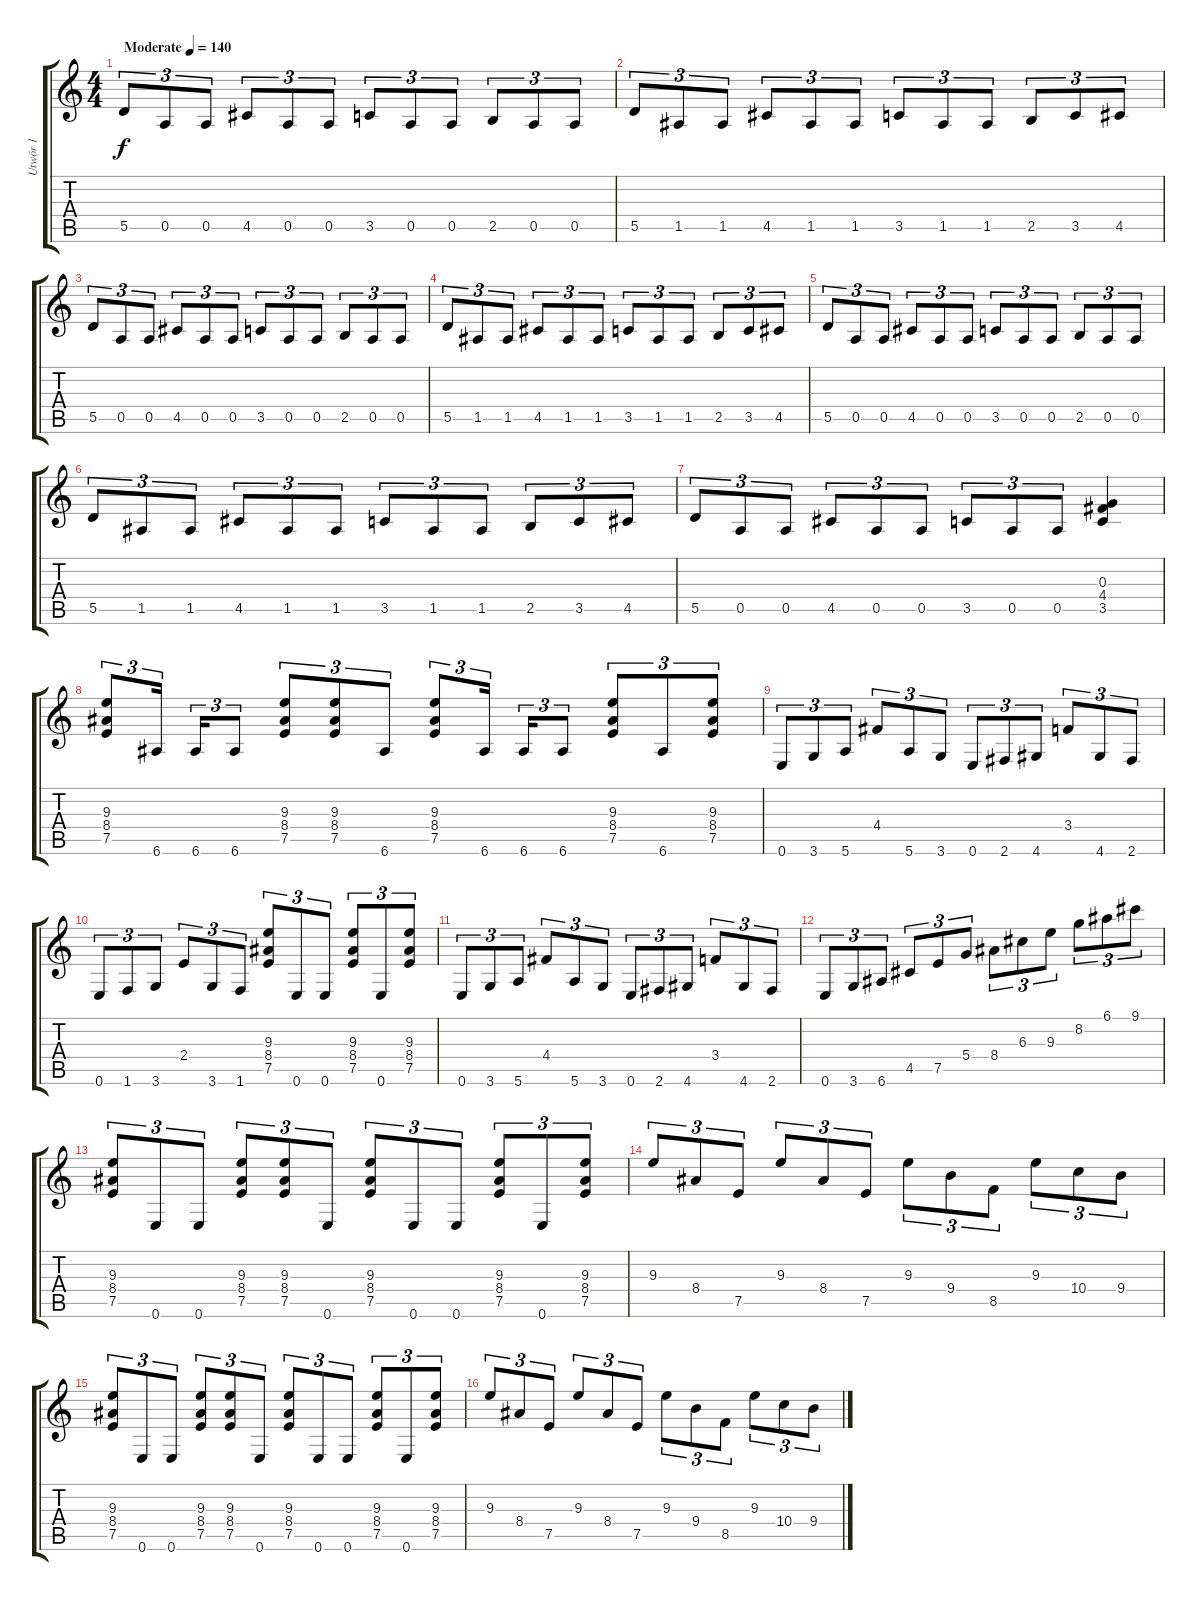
\track ("Utwór 1" "Utwór 1") {solo instrument distortionguitar}
\staff {score tabs}
\tuning (E4 B3 G3 D3 A2 E2) {hide}
\ts (4 4)
\tempo (140 "Moderate")
\clef g2
\ks c
5.5.8{tu (3 2) dy f instrument distortionguitar} 0.5.8{tu (3 2)} 0.5.8{tu (3 2)} 4.5.8{tu (3 2)} 0.5.8{tu (3 2)} 0.5.8{tu (3 2)} 3.5.8{tu (3 2)} 0.5.8{tu (3 2)} 0.5.8{tu (3 2)} 2.5.8{tu (3 2)} 0.5.8{tu (3 2)} 0.5.8{tu (3 2)} |
5.5.8{tu (3 2)} 1.5.8{tu (3 2)} 1.5.8{tu (3 2)} 4.5.8{tu (3 2)} 1.5.8{tu (3 2)} 1.5.8{tu (3 2)} 3.5.8{tu (3 2)} 1.5.8{tu (3 2)} 1.5.8{tu (3 2)} 2.5.8{tu (3 2)} 3.5.8{tu (3 2)} 4.5.8{tu (3 2)} |
5.5.8{tu (3 2)} 0.5.8{tu (3 2)} 0.5.8{tu (3 2)} 4.5.8{tu (3 2)} 0.5.8{tu (3 2)} 0.5.8{tu (3 2)} 3.5.8{tu (3 2)} 0.5.8{tu (3 2)} 0.5.8{tu (3 2)} 2.5.8{tu (3 2)} 0.5.8{tu (3 2)} 0.5.8{tu (3 2)} |
5.5.8{tu (3 2)} 1.5.8{tu (3 2)} 1.5.8{tu (3 2)} 4.5.8{tu (3 2)} 1.5.8{tu (3 2)} 1.5.8{tu (3 2)} 3.5.8{tu (3 2)} 1.5.8{tu (3 2)} 1.5.8{tu (3 2)} 2.5.8{tu (3 2)} 3.5.8{tu (3 2)} 4.5.8{tu (3 2)} |
5.5.8{tu (3 2)} 0.5.8{tu (3 2)} 0.5.8{tu (3 2)} 4.5.8{tu (3 2)} 0.5.8{tu (3 2)} 0.5.8{tu (3 2)} 3.5.8{tu (3 2)} 0.5.8{tu (3 2)} 0.5.8{tu (3 2)} 2.5.8{tu (3 2)} 0.5.8{tu (3 2)} 0.5.8{tu (3 2)} |
5.5.8{tu (3 2)} 1.5.8{tu (3 2)} 1.5.8{tu (3 2)} 4.5.8{tu (3 2)} 1.5.8{tu (3 2)} 1.5.8{tu (3 2)} 3.5.8{tu (3 2)} 1.5.8{tu (3 2)} 1.5.8{tu (3 2)} 2.5.8{tu (3 2)} 3.5.8{tu (3 2)} 4.5.8{tu (3 2)} |
5.5.8{tu (3 2)} 0.5.8{tu (3 2)} 0.5.8{tu (3 2)} 4.5.8{tu (3 2)} 0.5.8{tu (3 2)} 0.5.8{tu (3 2)} 3.5.8{tu (3 2)} 0.5.8{tu (3 2)} 0.5.8{tu (3 2)} (0.3 4.4 3.5).4 |
(9.3 8.4 7.5).8{tu (3 2)} 6.6.16{tu (3 2) beam splitsecondary} 6.6.16{tu (3 2)} 6.6.8{tu (3 2)} (9.3 8.4 7.5).8{tu (3 2)} (9.3 8.4 7.5).8{tu (3 2)} 6.6.8{tu (3 2)} (9.3 8.4 7.5).8{tu (3 2)} 6.6.16{tu (3 2) beam splitsecondary} 6.6.16{tu (3 2)} 6.6.8{tu (3 2)} (9.3 8.4 7.5).8{tu (3 2)} 6.6.8{tu (3 2)} (9.3 8.4 7.5).8{tu (3 2)} |
0.6.8{tu (3 2)} 3.6.8{tu (3 2)} 5.6.8{tu (3 2)} 4.4.8{tu (3 2)} 5.6.8{tu (3 2)} 3.6.8{tu (3 2)} 0.6.8{tu (3 2)} 2.6.8{tu (3 2)} 4.6.8{tu (3 2)} 3.4.8{tu (3 2)} 4.6.8{tu (3 2)} 2.6.8{tu (3 2)} |
0.6.8{tu (3 2)} 1.6.8{tu (3 2)} 3.6.8{tu (3 2)} 2.4.8{tu (3 2)} 3.6.8{tu (3 2)} 1.6.8{tu (3 2)} (9.3 8.4 7.5).8{tu (3 2)} 0.6.8{tu (3 2)} 0.6.8{tu (3 2)} (9.3 8.4 7.5).8{tu (3 2)} 0.6.8{tu (3 2)} (9.3 8.4 7.5).8{tu (3 2)} |
0.6.8{tu (3 2)} 3.6.8{tu (3 2)} 5.6.8{tu (3 2)} 4.4.8{tu (3 2)} 5.6.8{tu (3 2)} 3.6.8{tu (3 2)} 0.6.8{tu (3 2)} 2.6.8{tu (3 2)} 4.6.8{tu (3 2)} 3.4.8{tu (3 2)} 4.6.8{tu (3 2)} 2.6.8{tu (3 2)} |
0.6.8{tu (3 2)} 3.6.8{tu (3 2)} 6.6.8{tu (3 2)} 4.5.8{tu (3 2)} 7.5.8{tu (3 2)} 5.4.8{tu (3 2)} 8.4.8{tu (3 2)} 6.3.8{tu (3 2)} 9.3.8{tu (3 2)} 8.2.8{tu (3 2)} 6.1.8{tu (3 2)} 9.1.8{tu (3 2)} |
(9.3 8.4 7.5).8{tu (3 2)} 0.6.8{tu (3 2)} 0.6.8{tu (3 2)} (9.3 8.4 7.5).8{tu (3 2)} (9.3 8.4 7.5).8{tu (3 2)} 0.6.8{tu (3 2)} (9.3 8.4 7.5).8{tu (3 2)} 0.6.8{tu (3 2)} 0.6.8{tu (3 2)} (9.3 8.4 7.5).8{tu (3 2)} 0.6.8{tu (3 2)} (9.3 8.4 7.5).8{tu (3 2)} |
9.3.8{tu (3 2)} 8.4.8{tu (3 2)} 7.5.8{tu (3 2)} 9.3.8{tu (3 2)} 8.4.8{tu (3 2)} 7.5.8{tu (3 2)} 9.3.8{tu (3 2)} 9.4.8{tu (3 2)} 8.5.8{tu (3 2)} 9.3.8{tu (3 2)} 10.4.8{tu (3 2)} 9.4.8{tu (3 2)} |
(9.3 8.4 7.5).8{tu (3 2)} 0.6.8{tu (3 2)} 0.6.8{tu (3 2)} (9.3 8.4 7.5).8{tu (3 2)} (9.3 8.4 7.5).8{tu (3 2)} 0.6.8{tu (3 2)} (9.3 8.4 7.5).8{tu (3 2)} 0.6.8{tu (3 2)} 0.6.8{tu (3 2)} (9.3 8.4 7.5).8{tu (3 2)} 0.6.8{tu (3 2)} (9.3 8.4 7.5).8{tu (3 2)} |
9.3.8{tu (3 2)} 8.4.8{tu (3 2)} 7.5.8{tu (3 2)} 9.3.8{tu (3 2)} 8.4.8{tu (3 2)} 7.5.8{tu (3 2)} 9.3.8{tu (3 2)} 9.4.8{tu (3 2)} 8.5.8{tu (3 2)} 9.3.8{tu (3 2)} 10.4.8{tu (3 2)} 9.4.8{tu (3 2)}
